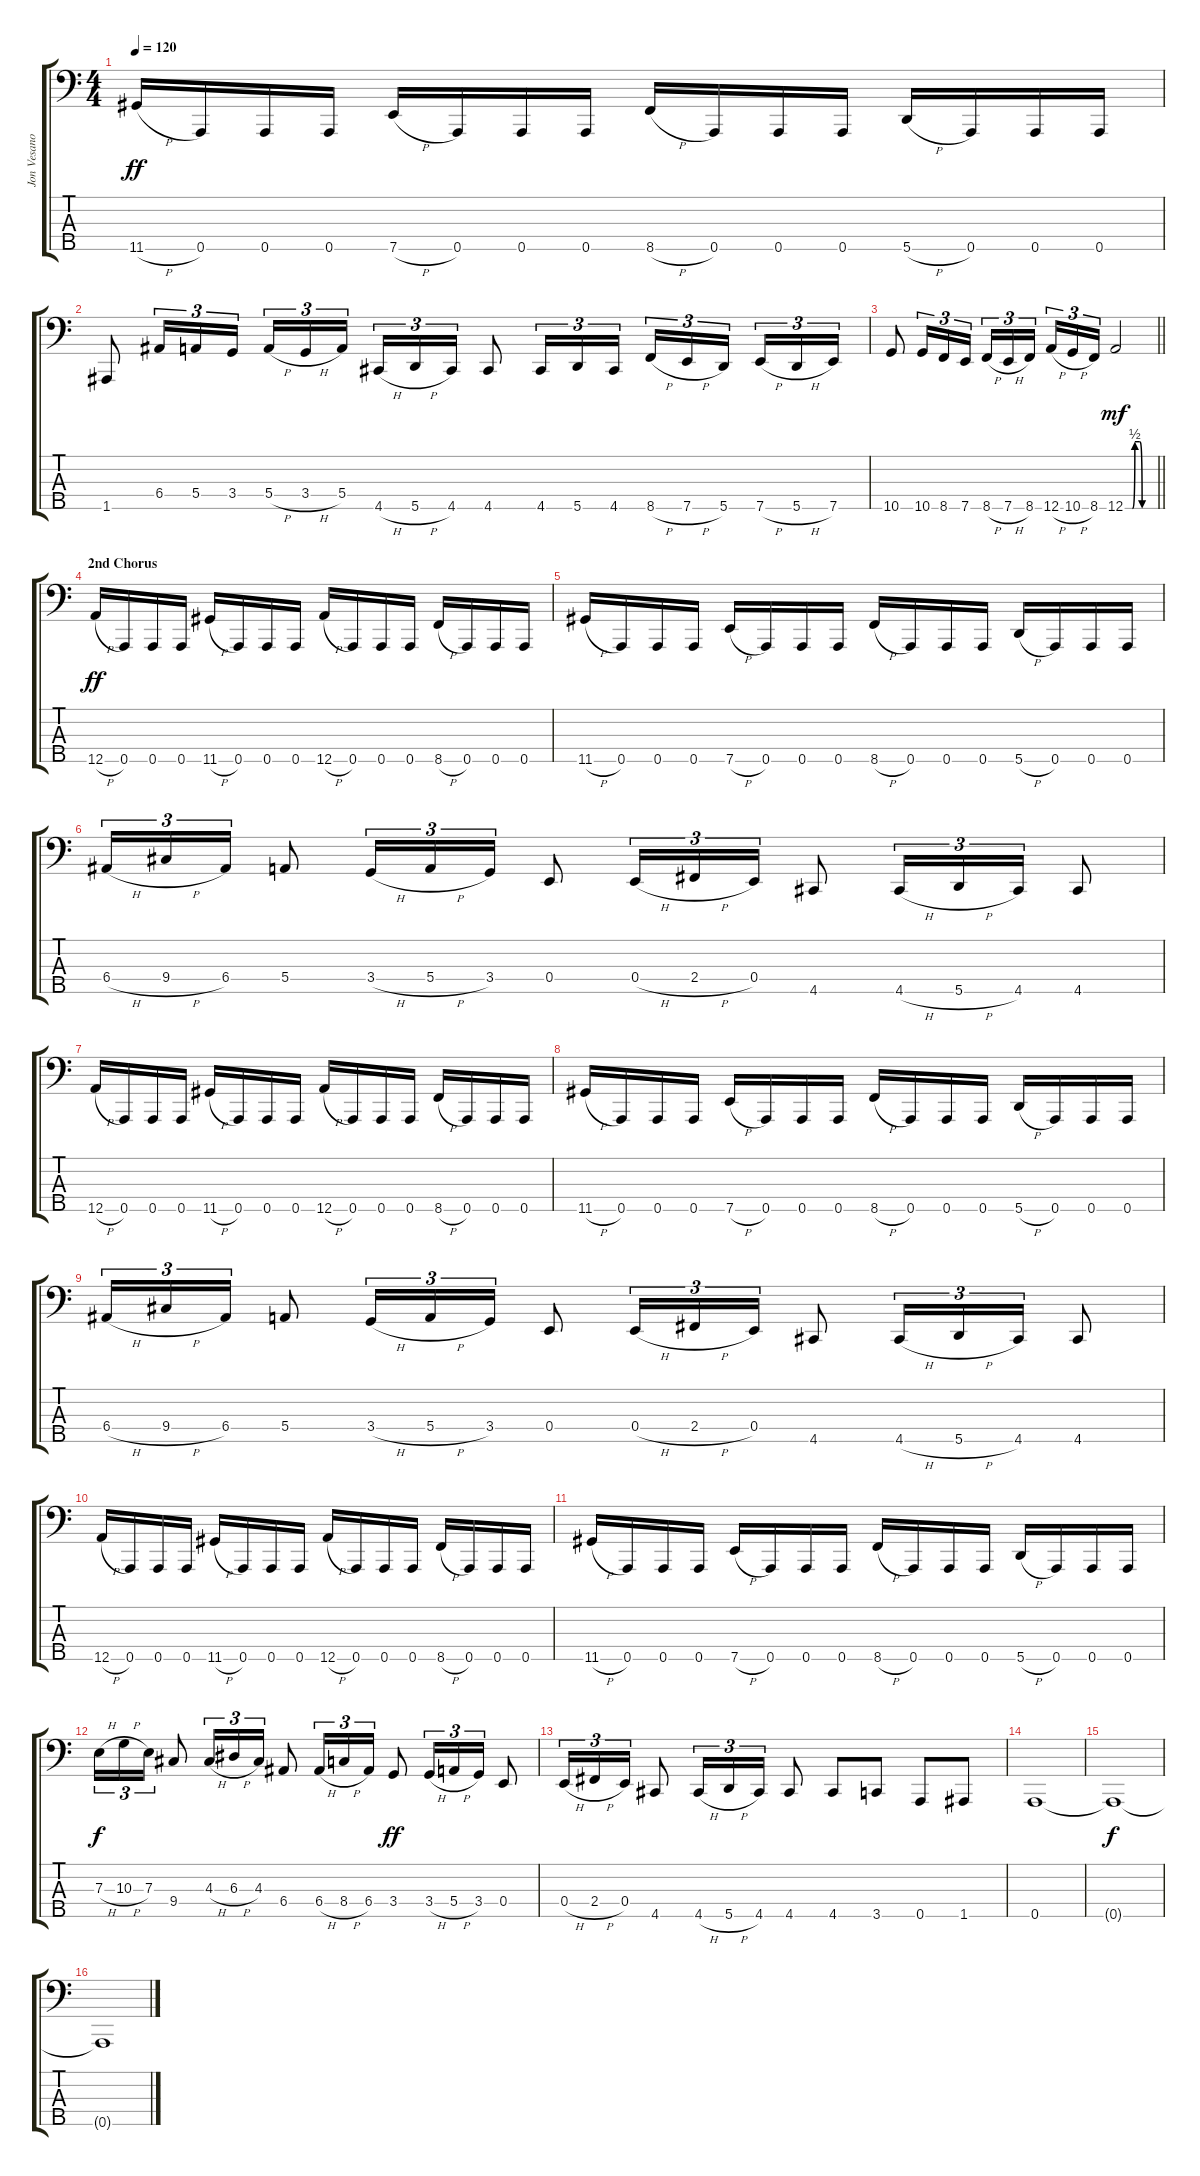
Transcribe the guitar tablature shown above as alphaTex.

\track ("Jon Vesano" "Jon Vesano") {instrument electricbassfinger}
\staff {score tabs}
\tuning (G2 D2 A1 E1 A0) {hide}
\ts (4 4)
\tempo 120
\clef f4
\ks c
11.5{h}.16{dy ff} 0.5.16 0.5.16 0.5.16 7.5{h}.16 0.5.16 0.5.16 0.5.16 8.5{h}.16 0.5.16 0.5.16 0.5.16 5.5{h}.16 0.5.16 0.5.16 0.5.16 |
1.5.8 6.4.16{tu (3 2)} 5.4.16{tu (3 2)} 3.4.16{tu (3 2)} 5.4{h}.16{tu (3 2)} 3.4{h}.16{tu (3 2)} 5.4.16{tu (3 2) beam splitsecondary} 4.5{h}.16{tu (3 2)} 5.5{h}.16{tu (3 2)} 4.5.16{tu (3 2)} 4.5.8 4.5.16{tu (3 2)} 5.5.16{tu (3 2)} 4.5.16{tu (3 2)} 8.5{h}.16{tu (3 2)} 7.5{h}.16{tu (3 2)} 5.5.16{tu (3 2) beam splitsecondary} 7.5{h}.16{tu (3 2)} 5.5{h}.16{tu (3 2)} 7.5.16{tu (3 2)} |
\barLineRight lightlight
10.5.8 10.5.16{tu (3 2)} 8.5.16{tu (3 2)} 7.5.16{tu (3 2)} 8.5{h}.16{tu (3 2)} 7.5{h}.16{tu (3 2)} 8.5.16{tu (3 2) beam splitsecondary} 12.5{h}.16{tu (3 2)} 10.5{h}.16{tu (3 2)} 8.5.16{tu (3 2)} 12.5{be (custom 0 0 15 0 20 2 30 2 35 0 60 0)}.2{dy mf} |
\section ("" "2nd Chorus")
12.5{h}.16{dy ff} 0.5.16 0.5.16 0.5.16 11.5{h}.16 0.5.16 0.5.16 0.5.16 12.5{h}.16 0.5.16 0.5.16 0.5.16 8.5{h}.16 0.5.16 0.5.16 0.5.16 |
11.5{h}.16 0.5.16 0.5.16 0.5.16 7.5{h}.16 0.5.16 0.5.16 0.5.16 8.5{h}.16 0.5.16 0.5.16 0.5.16 5.5{h}.16 0.5.16 0.5.16 0.5.16 |
6.4{h}.16{tu (3 2)} 9.4{h}.16{tu (3 2)} 6.4.16{tu (3 2)} 5.4.8 3.4{h}.16{tu (3 2)} 5.4{h}.16{tu (3 2)} 3.4.16{tu (3 2)} 0.4.8 0.4{h}.16{tu (3 2)} 2.4{h}.16{tu (3 2)} 0.4.16{tu (3 2)} 4.5.8 4.5{h}.16{tu (3 2)} 5.5{h}.16{tu (3 2)} 4.5.16{tu (3 2)} 4.5.8 |
12.5{h}.16 0.5.16 0.5.16 0.5.16 11.5{h}.16 0.5.16 0.5.16 0.5.16 12.5{h}.16 0.5.16 0.5.16 0.5.16 8.5{h}.16 0.5.16 0.5.16 0.5.16 |
11.5{h}.16 0.5.16 0.5.16 0.5.16 7.5{h}.16 0.5.16 0.5.16 0.5.16 8.5{h}.16 0.5.16 0.5.16 0.5.16 5.5{h}.16 0.5.16 0.5.16 0.5.16 |
6.4{h}.16{tu (3 2)} 9.4{h}.16{tu (3 2)} 6.4.16{tu (3 2)} 5.4.8 3.4{h}.16{tu (3 2)} 5.4{h}.16{tu (3 2)} 3.4.16{tu (3 2)} 0.4.8 0.4{h}.16{tu (3 2)} 2.4{h}.16{tu (3 2)} 0.4.16{tu (3 2)} 4.5.8 4.5{h}.16{tu (3 2)} 5.5{h}.16{tu (3 2)} 4.5.16{tu (3 2)} 4.5.8 |
12.5{h}.16 0.5.16 0.5.16 0.5.16 11.5{h}.16 0.5.16 0.5.16 0.5.16 12.5{h}.16 0.5.16 0.5.16 0.5.16 8.5{h}.16 0.5.16 0.5.16 0.5.16 |
11.5{h}.16 0.5.16 0.5.16 0.5.16 7.5{h}.16 0.5.16 0.5.16 0.5.16 8.5{h}.16 0.5.16 0.5.16 0.5.16 5.5{h}.16 0.5.16 0.5.16 0.5.16 |
7.3{h}.16{tu (3 2) dy f} 10.3{h}.16{tu (3 2)} 7.3.16{tu (3 2)} 9.4.8 4.3{h}.16{tu (3 2)} 6.3{h}.16{tu (3 2)} 4.3.16{tu (3 2)} 6.4.8 6.4{h}.16{tu (3 2)} 8.4{h}.16{tu (3 2)} 6.4.16{tu (3 2)} 3.4.8{dy ff} 3.4{h}.16{tu (3 2)} 5.4{h}.16{tu (3 2)} 3.4.16{tu (3 2)} 0.4.8 |
0.4{h}.16{tu (3 2)} 2.4{h}.16{tu (3 2)} 0.4.16{tu (3 2)} 4.5.8 4.5{h}.16{tu (3 2)} 5.5{h}.16{tu (3 2)} 4.5.16{tu (3 2)} 4.5.8 4.5.8 3.5.8 0.5.8 1.5.8 |
0.5.1 |
0.5{t}.1{dy f} |
0.5{t}.1
